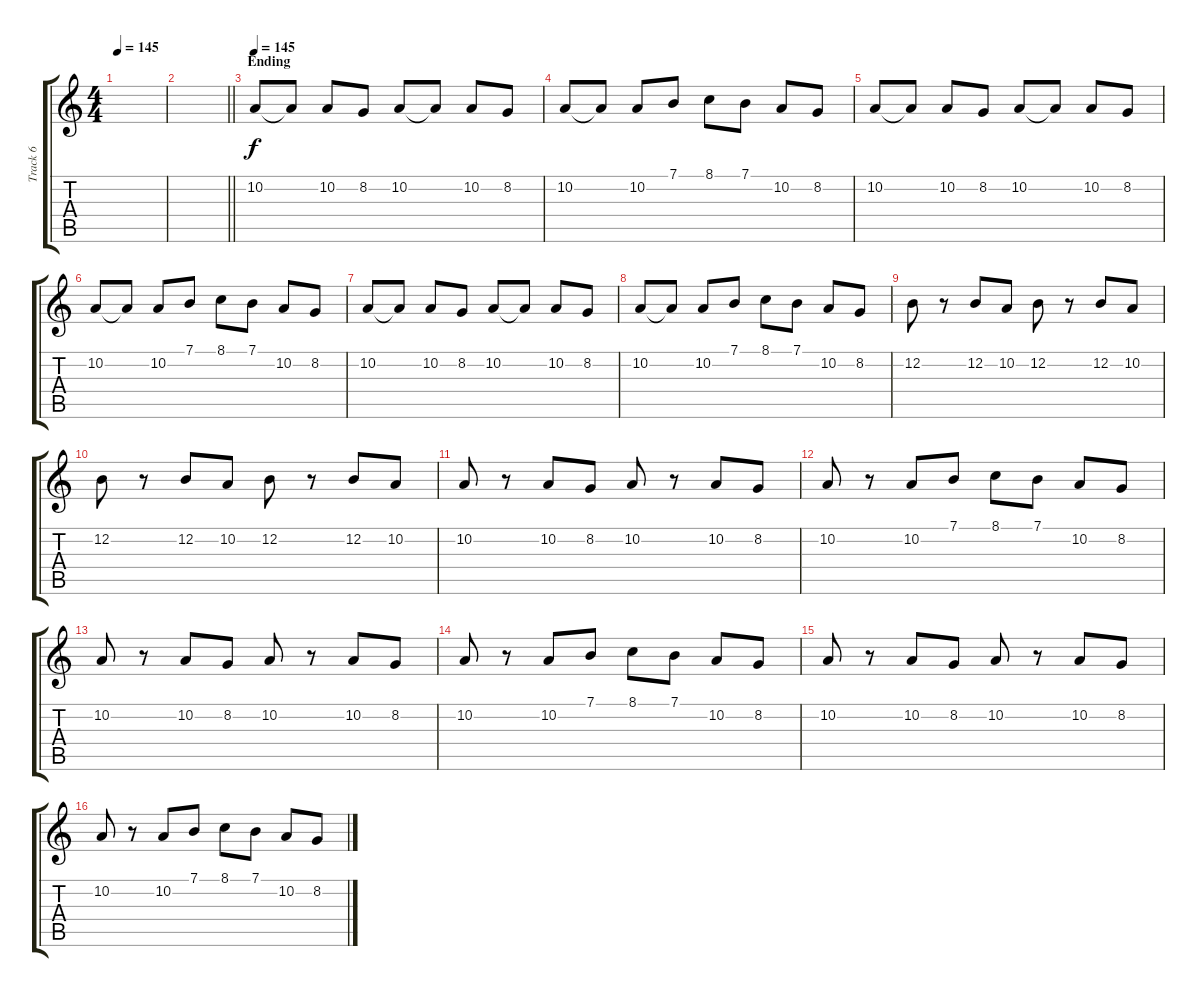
\track ("Track 6" "Track 6") {instrument electricgrandpiano}
\staff {score tabs}
\tuning (E4 B3 G3 D3 A2 E2) {hide}
\ts (4 4)
\tempo 145
\clef g2
\ks c
|
\barLineRight lightlight
|
\section ("" "Ending")
\tempo 145
10.2.8{volume 16 instrument synthstrings2} 10.2{t}.8 10.2.8 8.2.8 10.2.8 10.2{t}.8 10.2.8 8.2.8 |
10.2.8 10.2{t}.8 10.2.8 7.1.8 8.1.8 7.1.8 10.2.8 8.2.8 |
10.2.8 10.2{t}.8 10.2.8 8.2.8 10.2.8 10.2{t}.8 10.2.8 8.2.8 |
10.2.8 10.2{t}.8 10.2.8 7.1.8 8.1.8 7.1.8 10.2.8 8.2.8 |
10.2.8 10.2{t}.8 10.2.8 8.2.8 10.2.8 10.2{t}.8 10.2.8 8.2.8 |
10.2.8 10.2{t}.8 10.2.8 7.1.8 8.1.8 7.1.8 10.2.8 8.2.8 |
12.2.8 r.8 12.2.8 10.2.8 12.2.8 r.8 12.2.8 10.2.8 |
12.2.8 r.8 12.2.8 10.2.8 12.2.8 r.8 12.2.8 10.2.8 |
10.2.8 r.8 10.2.8 8.2.8 10.2.8 r.8 10.2.8 8.2.8 |
10.2.8 r.8 10.2.8 7.1.8 8.1.8 7.1.8 10.2.8 8.2.8 |
10.2.8 r.8 10.2.8 8.2.8 10.2.8 r.8 10.2.8 8.2.8 |
10.2.8 r.8 10.2.8 7.1.8 8.1.8 7.1.8 10.2.8 8.2.8 |
10.2.8 r.8 10.2.8 8.2.8 10.2.8 r.8 10.2.8 8.2.8 |
10.2.8 r.8 10.2.8 7.1.8 8.1.8 7.1.8 10.2.8 8.2.8
